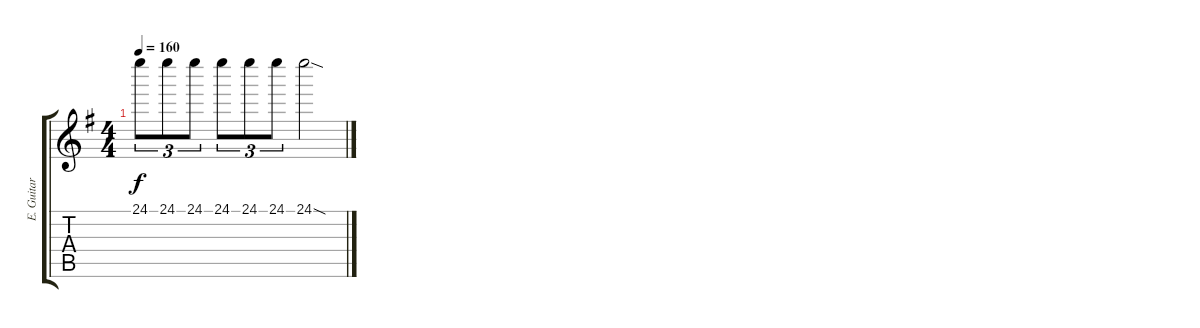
\track ("E. Guitar III" "E. Guitar ") {instrument overdrivenguitar}
\staff {score tabs}
\tuning (E4 B3 G3 D3 A2 E2) {hide}
\ts (4 4)
\tempo 160
\clef g2
\ks eminor
24.1.8{tu (3 2) dy f} 24.1.8{tu (3 2)} 24.1.8{tu (3 2)} 24.1.8{tu (3 2)} 24.1.8{tu (3 2)} 24.1.8{tu (3 2)} 24.1{sod}.2
